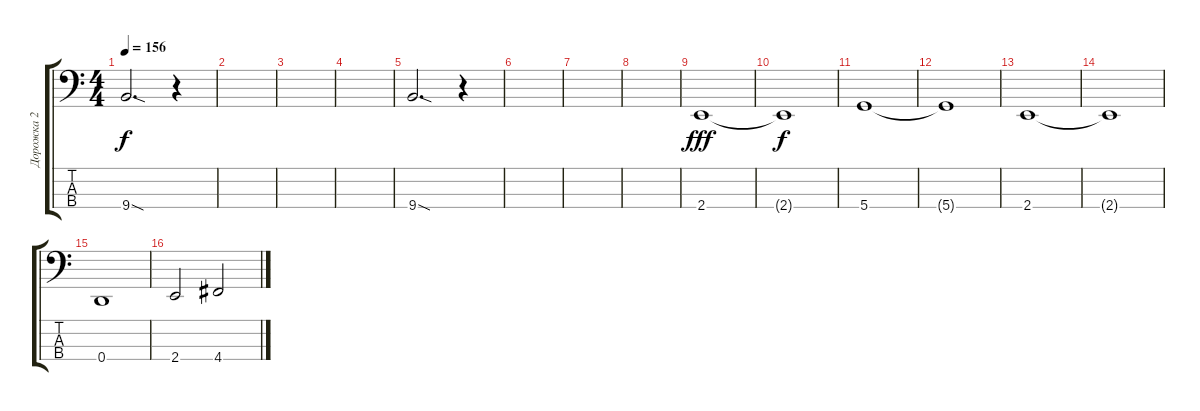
\track ("Дорожка 2" "Дорожка 2") {instrument electricbassfinger}
\staff {score tabs}
\tuning (G2 D2 A1 D1) {hide}
\ts (4 4)
\tempo 156
\clef f4
\ks c
9.4{sod}.2{d dy f} r.4 |
|
|
|
9.4{sod}.2{d} r.4 |
|
|
|
2.4.1{dy fff} |
2.4{t}.1{dy f} |
5.4.1 |
5.4{t}.1 |
2.4.1 |
2.4{t}.1 |
0.4.1 |
2.4.2 4.4.2
